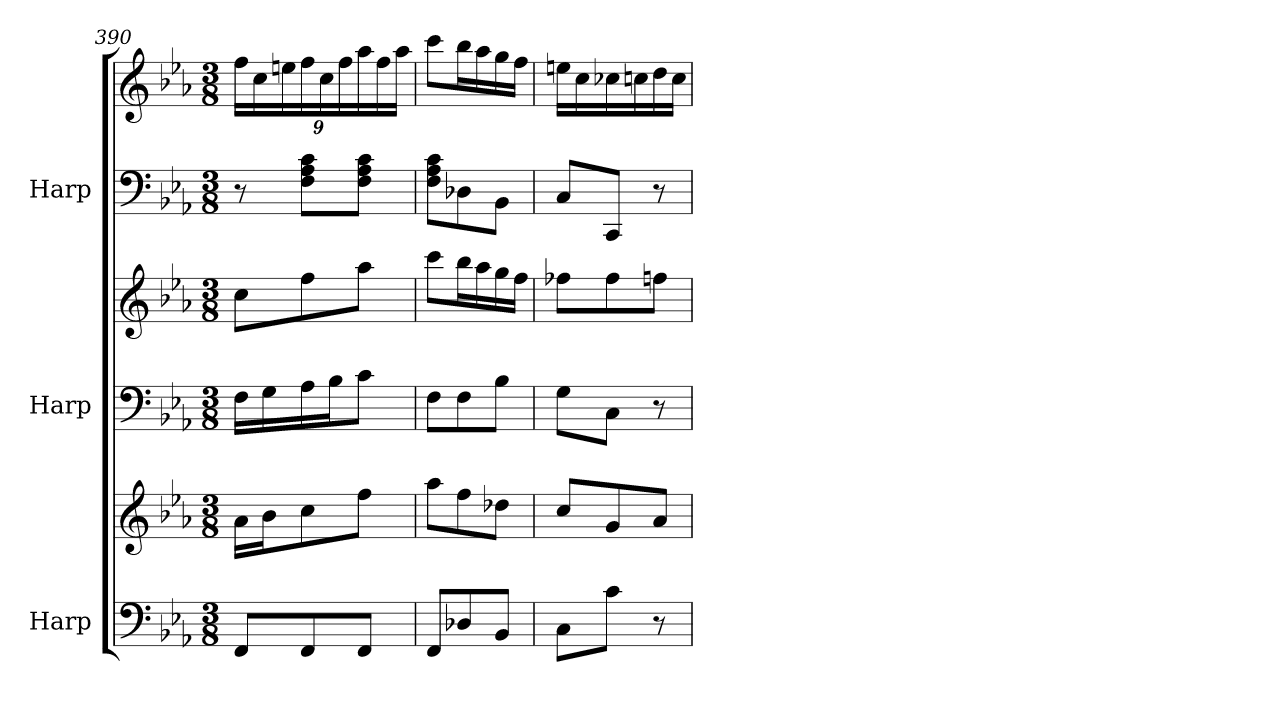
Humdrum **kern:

**kern	**kern	**kern	**kern	**kern	**kern
*part3	*part3	*part2	*part2	*part1	*part1
*staff6	*staff5	*staff4	*staff3	*staff2	*staff1
*I"Harp	*	*I"Harp	*	*I"Harp	*
*I'Hp	*	*I'Hp	*	*I'Hp	*
*clefF4	*clefG2	*clefF4	*clefG2	*clefF4	*clefG2
*k[b-e-a-]	*k[b-e-a-]	*k[b-e-a-]	*k[b-e-a-]	*k[b-e-a-]	*k[b-e-a-]
*M3/8	*M3/8	*M3/8	*M3/8	*M3/8	*M3/8
*	*	*	*	*	*Xbrackettup
=390	=390	=390	=390	=390	=390
8FF/L	16a-\LL	16F\LL	8cc\L	8r	24ff\LL
.	.	.	.	.	24cc\
.	16b-\J	16G\	.	.	.
.	.	.	.	.	24een\
8FF/	8cc\	16A-\	8ff\	8F\ 8A-\ 8c\L	24ff\
.	.	.	.	.	24cc\
.	.	16B-\J	.	.	.
.	.	.	.	.	24ff\
8FF/J	8ff\J	8c\J	8aa-\J	8F\ 8A-\ 8c\J	24aa-\
.	.	.	.	.	24ff\
.	.	.	.	.	24aa-\JJ
=391	=391	=391	=391	=391	=391
8FF/L	8aa-\L	8F\L	8ccc\L	8F\ 8A-\ 8c\L	8ccc\L
8D-X/	8ff\	8F\	16bb-\L	8D-X\	16bb-\L
.	.	.	16aa-\	.	16aa-\
8BB-/J	8dd-X\J	8B-\J	16gg\	8BB-\J	16gg\
.	.	.	16ff\JJ	.	16ff\JJ
!!LO:PB:g=z
=392	=392	=392	=392	=392	=392
8C\L	8cc/L	8G\L	8ff-X\L	8C/L	16een\LL
.	.	.	.	.	16cc\
8c\J	8g/	8C\J	8ff-\	8CC/J	16cc-X\
.	.	.	.	.	16ccn\
8r	8a-/J	8r	8ffn\J	8r	16dd\
.	.	.	.	.	16cc\JJ
=	=	=	=	=	=
*-	*-	*-	*-	*-	*-
